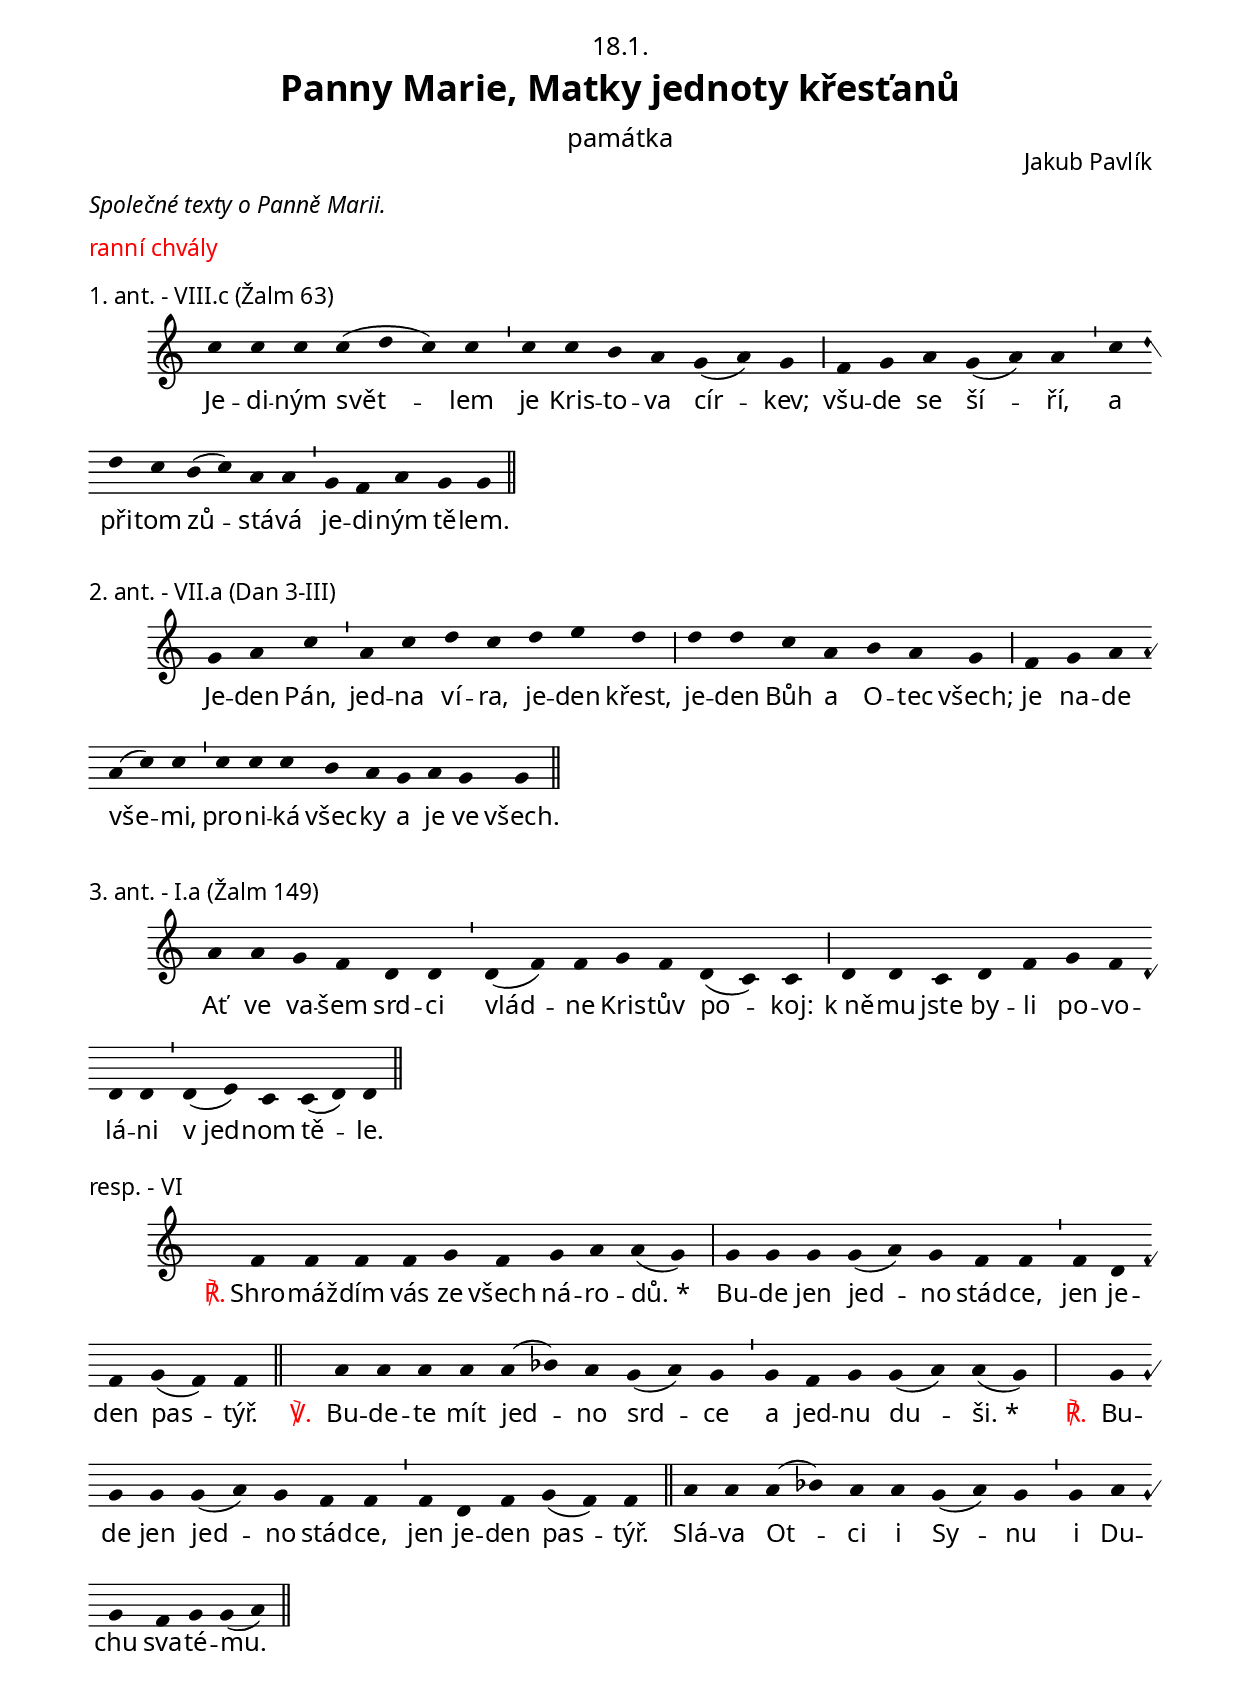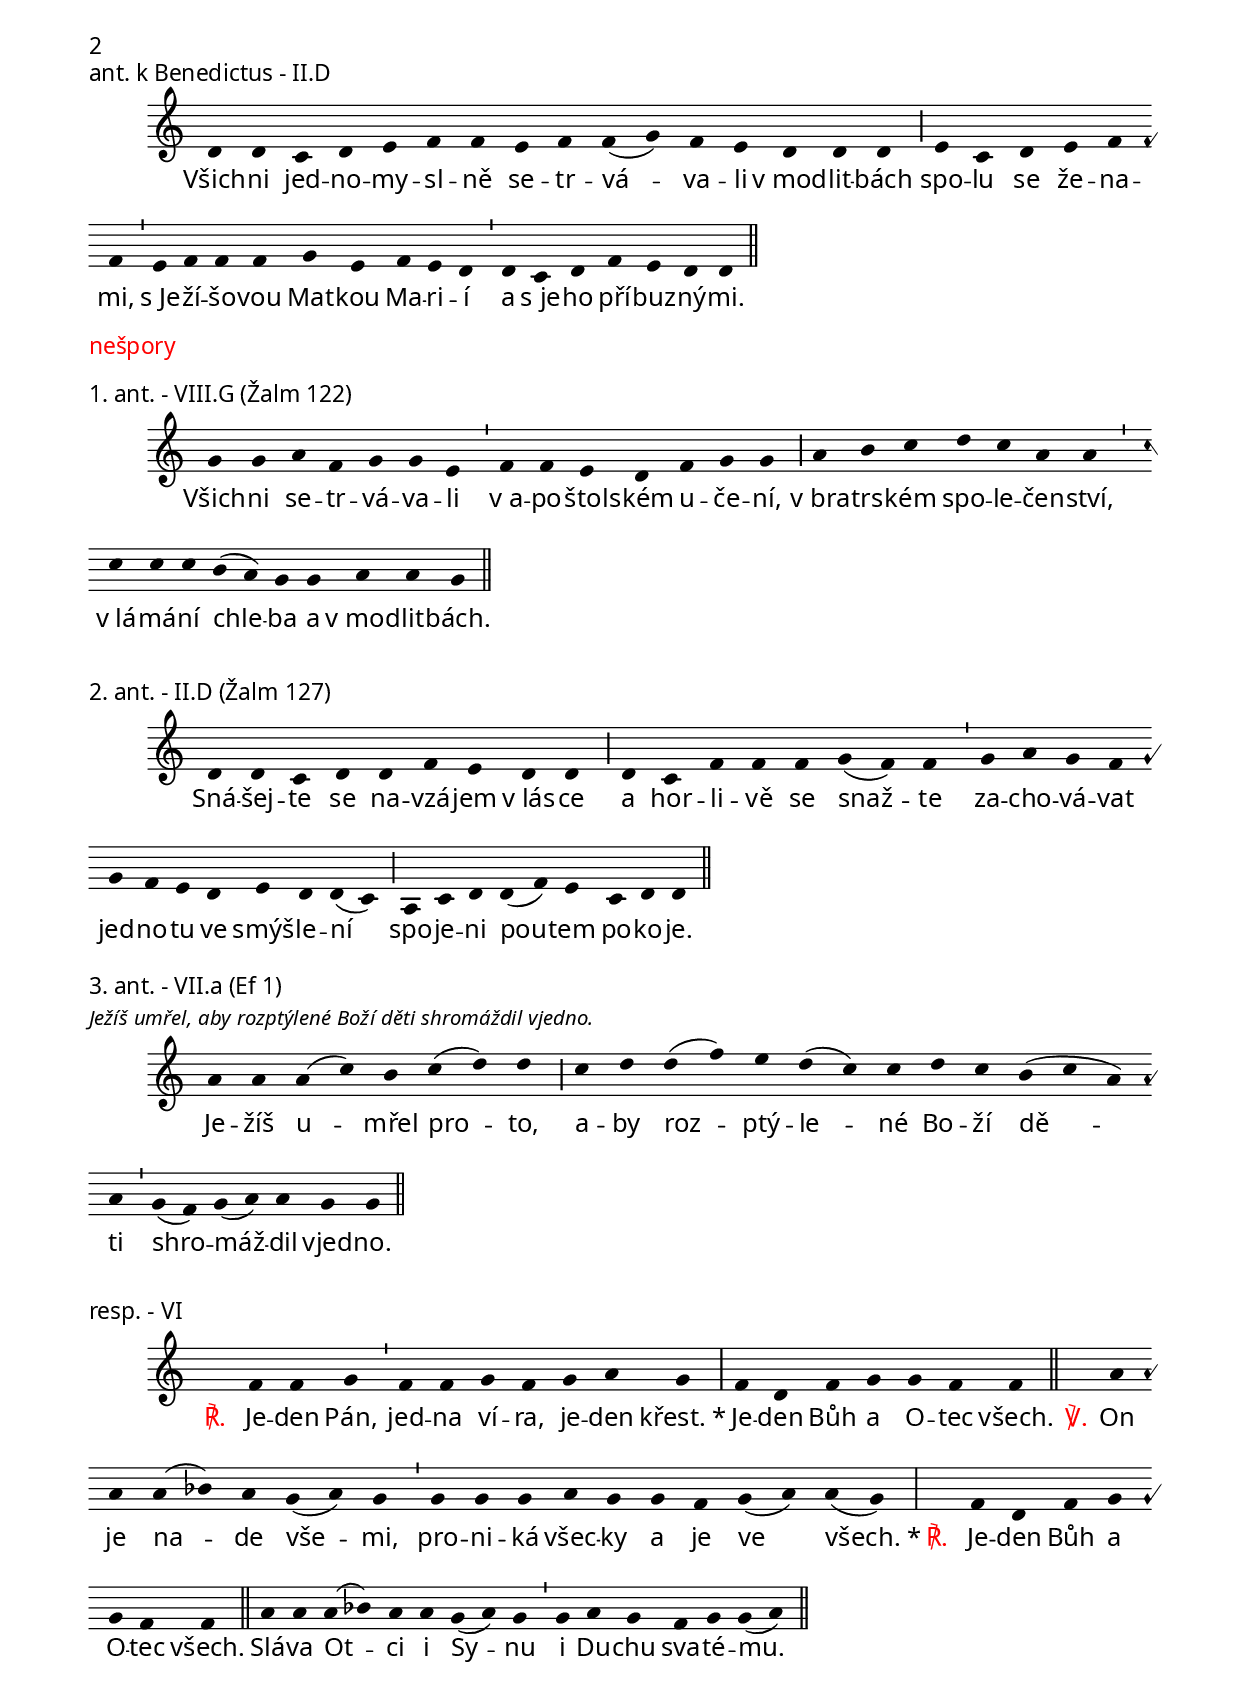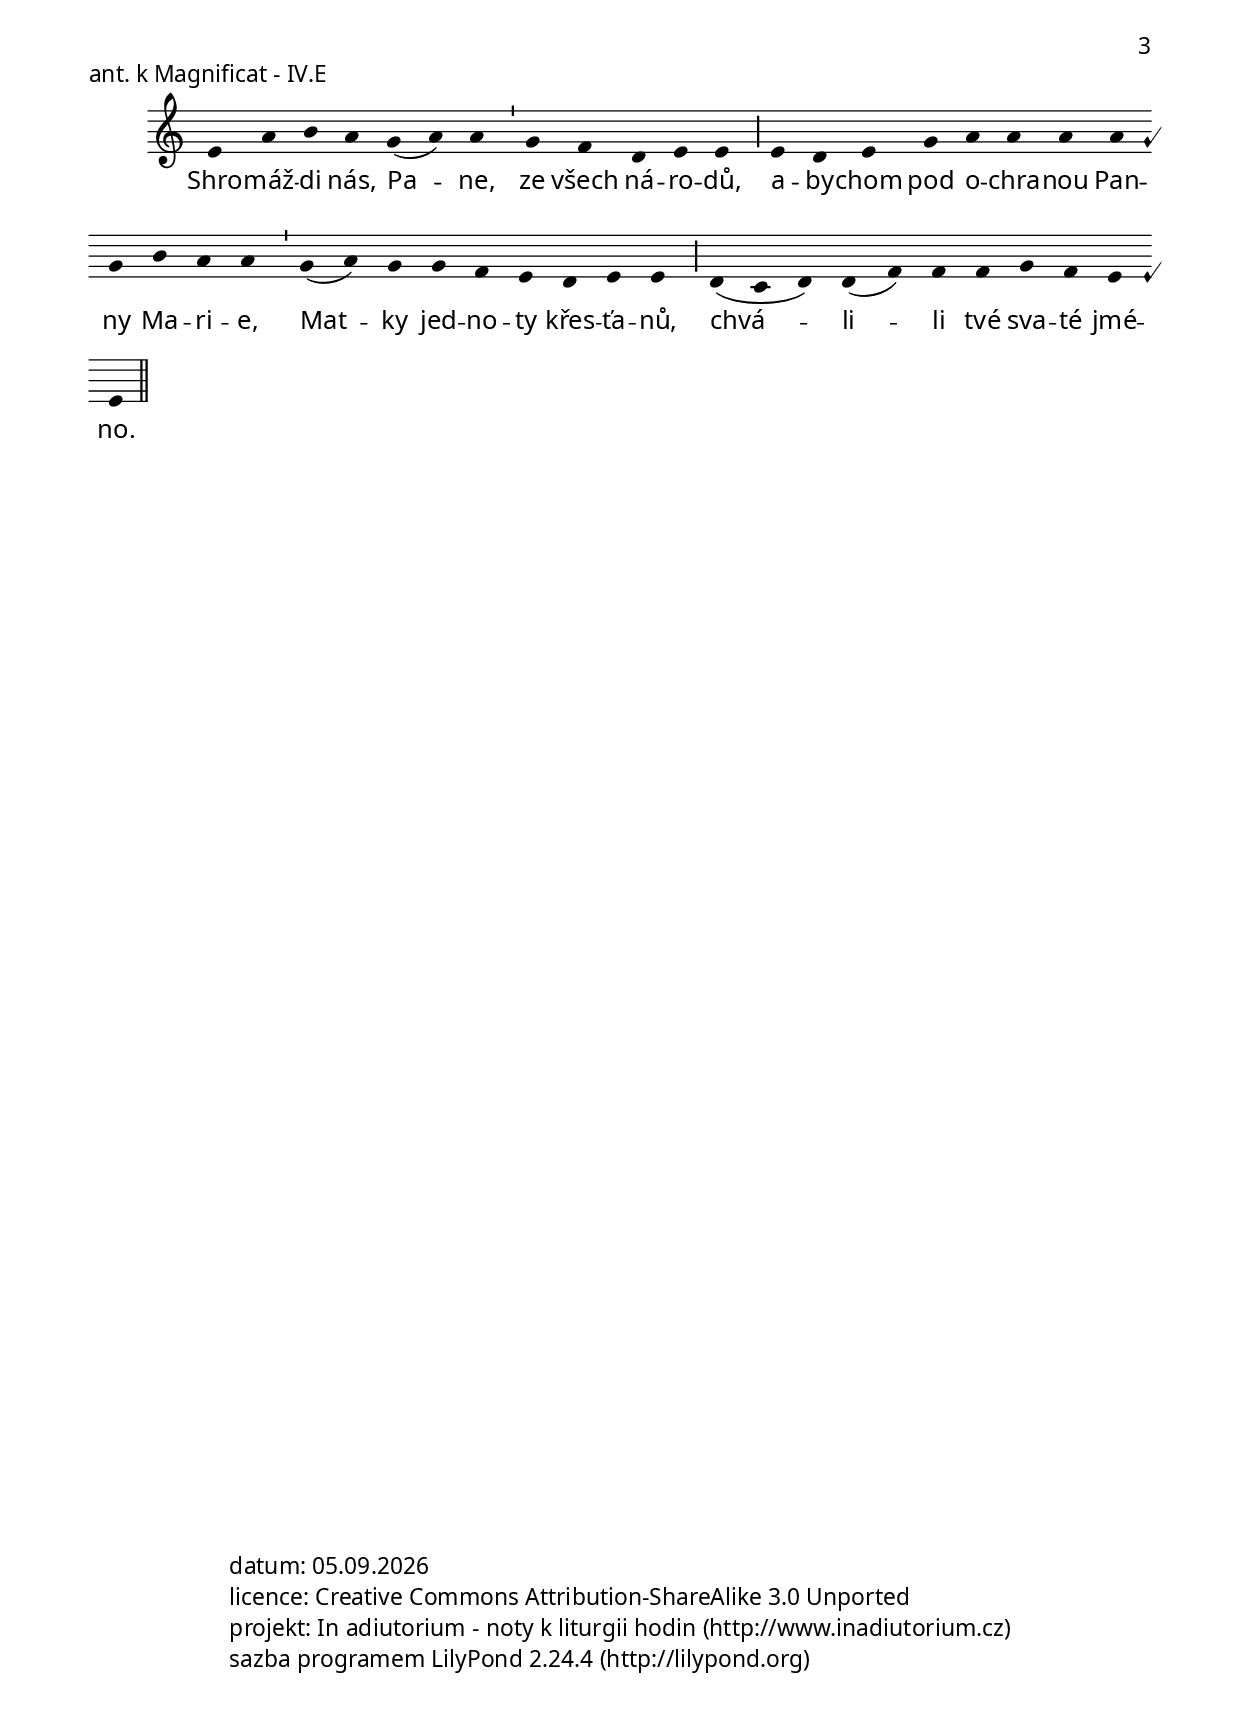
\version "2.16.0"

\include "../spolecne.ly"
\include "../dilyresponsorii.ly"

\header {
  title = \markup\titleSvatek
            "Panny Marie, Matky jednoty křesťanů"
            památka
            18.1.
  composer = "Jakub Pavlík"
}

\markup\communia #'(#:maria)

\markup {\nadpisHodinka {"ranní chvály"}}

\score {
  \relative c'' {
    \choralniRezim
    c4 c c c( d c) c \barMin
    c c b a g( a) g \barMaior
    f g a g( a) a \barMin
    c d c b( c) a a \barMin
    g f a g g \barFinalis
  }
  \addlyrics {
    Je -- di -- ným svět -- lem
    je Kris -- to -- va cír -- kev;
    všu -- de se ší -- ří,
    a při -- tom zů -- stá -- vá
    je -- di -- ným tě -- lem.
  }
  \header {
    quid = "1. ant."
    modus = "VIII"
    differentia = "c"
    psalmus = "Žalm 63"
    id = "rch-a1"
    piece = \markup {\sestavTitulek}
  }
}

\score {
  \relative c'' {
    \choralniRezim
    g4 a c \barMin
    a c d c d e d \barMaior
    d d c a b a g \barMaior
    f g a a( c) c \barMin
    c c c b a g a g g \barFinalis
  }
  \addlyrics {
    Je -- den Pán,
    jed -- na ví -- ra, je -- den křest,
    je -- den Bůh a O -- tec všech;
    je na -- de vše -- mi,
    pro -- ni -- ká všec -- ky a je ve všech.
  }
  \header {
    quid = "2. ant."
    modus = "VII"
    differentia = "a"
    psalmus = "Dan 3-III"
    id = "rch-a2"
    piece = \markup {\sestavTitulek}
  }
}

\score {
  \relative c'' {
    \choralniRezim
    a4 a g f d d \barMin
    d( f) f g f d( c) c \barMaior
    d d c d f g f d d \barMin
    d( e) c c( d) d \barFinalis
  }
  \addlyrics {
    Ať ve va -- šem srd -- ci vlád -- ne Kris -- tův po -- koj:
    k_ně -- mu jste by -- li po -- vo -- lá -- ni
    v_jed -- nom tě -- le.
  }
  \header {
    quid = "3. ant."
    modus = "I"
    differentia = "a"
    psalmus = "Žalm 149"
    fial = "antifony/velikonoce_tyden4.ly#ne-1ne-a1?zacatek"
    id = "rch-a3"
    piece = \markup {\sestavTitulek}
  }
}

\score {
  \relative c' {
    \choralniRezim

    % R
    \neviditelna f
    f4 f f f g f g a a( g) \barMax
    g g g g( a) g f f \barMin f d f g( f) f \barFinalis
    % V
    \neviditelna a
    a4 a a a a( bes) a g( a) g \barMin
    g f g g( a) a( g) \barMax
    % R
    \neviditelna a
    g g g g( a) g f f \barMin f d f g( f) f \barFinalis
    % Slava
    \respVIdoxologie \barFinalis
  }
  \addlyrics {
    \Response Shro -- máž -- dím vás ze všech ná -- ro -- dů._*
    Bu -- de jen jed -- no stád -- ce, jen je -- den pas -- týř.
    \Verse Bu -- de -- te mít jed -- no srd -- ce
    a jed -- nu du -- ši._*
    \Response Bu -- de jen jed -- no stád -- ce, jen je -- den pas -- týř.
    \textRespDoxologie
  }
  \header {
    quid = "resp."
    modus = "VI"
    id = "rch-r"
    piece = \markup {\sestavTitulekResp}
  }
}

\score {
  \relative c' {
    \choralniRezim
    d4 d c d e f f
    e f f( g) f e d d d \barMaior
    e c d e f f \barMin
    e f f f g e f e d \barMin
    d c d f e d d \barFinalis
  }
  \addlyrics {
    Všich -- ni jed -- no -- my -- sl -- ně
    se -- tr -- vá -- va -- li v_mod -- lit -- bách
    spo -- lu se že -- na -- mi,
    s_Je -- ží -- šo -- vou Mat -- kou Ma -- ri -- í
    a s_je -- ho pří -- buz -- ný -- mi.
  }
  \header {
    quid = "ant. k Benedictus"
    modus = "II"
    differentia = "D"
    psalmus = ""
    id = "rch-aben"
    piece = \markup {\sestavTitulekBezZalmu}
  }
}

\markup {\nadpisHodinka {"nešpory"}}

\score {
  \relative c'' {
    \choralniRezim
    g4 g a f g g e \barMin
    f f e d f g g \barMaior
    a b c d c a a \barMin
    c c c b( a) g g a a g \barFinalis
  }
  \addlyrics {
    Všich -- ni se -- tr -- vá -- va -- li
    v_a -- po -- štol -- ském u -- če -- ní,
    v_bra -- trs -- kém spo -- le -- čen -- ství,
    v_lá -- má -- ní chle -- ba a v_mod -- lit -- bách.
  }
  \header {
    quid = "1. ant."
    modus = "VIII"
    differentia = "G"
    psalmus = "Žalm 122"
    id = "ne-a1"
    piece = \markup {\sestavTitulek}
  }
}

\score {
  \relative c' {
    \choralniRezim
    d4 d c d d f e d d \barMaior
    d c f f f g( f) f \barMin
    g a g f g f e d e d d( c) \barMaior
    a c d d( f) e c d d \barFinalis
  }
  \addlyrics {
    Sná -- šej -- te se na -- vzá -- jem v_lás -- ce
    a hor -- li -- vě se snaž -- te
    za -- cho -- vá -- vat jed -- no -- tu ve smýš -- le -- ní
    spo -- je -- ni pou -- tem po -- ko -- je.
  }
  \header {
    quid = "2. ant."
    modus = "II"
    differentia = "D"
    psalmus = "Žalm 127"
    id = "ne-a2"
    piece = \markup {\sestavTitulek}
  }
}

\score {
  \relative c'' {
    \choralniRezim
    a4 a a( c) b c( d) d \barMaior
    c d d( f) e d( c) c d c b( c a) a \barMin
    g( f) g( a) a g g \barFinalis
  }
  \addlyrics {
    Je -- žíš u -- mřel pro -- to,
    a -- by roz -- ptý -- le -- né Bo -- ží dě -- ti
    shro -- máž -- dil vjed -- no.
  }
  \header {
    textus_approbatus = "Ježíš umřel, aby rozptýlené Boží děti shromáždil vjedno."
    quid = "3. ant."
    modus = "VII"
    differentia = "a"
    psalmus = "Ef 1"
    fial = "antifony/pust_tyden5.ly#so-aben"
    id = "ne-a3"
    piece = \markup {\sestavTitulek}
  }
}

\score {
  \relative c' {
    \choralniRezim

    % R
    \neviditelna f
    f4 f g \barMin f f g f g a g \barMax
    f d f g g f f \barFinalis
    % V
    \neviditelna a
    a4 a a( bes) a g( a) g \barMin
    g g g a g g f g( a) a( g) \barMax
    % R
    \neviditelna a
    f d f g g f f \barFinalis
    % Slava
    \respVIdoxologie \barFinalis
  }
  \addlyrics {
    \Response Je -- den Pán, jed -- na ví -- ra, je -- den křest._*
    Je -- den Bůh a O -- tec všech.
    \Verse On je na -- de vše -- mi,
    pro -- ni -- ká všec -- ky a je ve všech._*
    \Response Je -- den Bůh a O -- tec všech.
    \textRespDoxologie
  }
  \header {
    quid = "resp."
    modus = "VI"
    id = "ne-r"
    piece = \markup {\sestavTitulekResp}
  }
}

\score {
  \relative c' {
    \choralniRezim
    e4 a b a g( a) a \barMin g f d e e \barMaior
    e d e g a a a a g b a a \barMin
    g( a) g g f e d e e \barMaior
    d( c d) d( f) f f g f e e \barFinalis
  }
  \addlyrics {
    Shro -- máž -- di nás, Pa -- ne, ze všech ná -- ro -- dů,
    a -- by -- chom pod o -- chra -- nou Pan -- ny Ma -- ri -- e,
    Mat -- ky jed -- no -- ty křes -- ťa -- nů,
    chvá -- li -- li tvé sva -- té jmé -- no.
  }
  \header {
    quid = "ant. k Magnificat"
    modus = "IV"
    differentia = "E"
    psalmus = ""
    id = "ne-amag"
    piece = \markup {\sestavTitulekBezZalmu}
  }
}